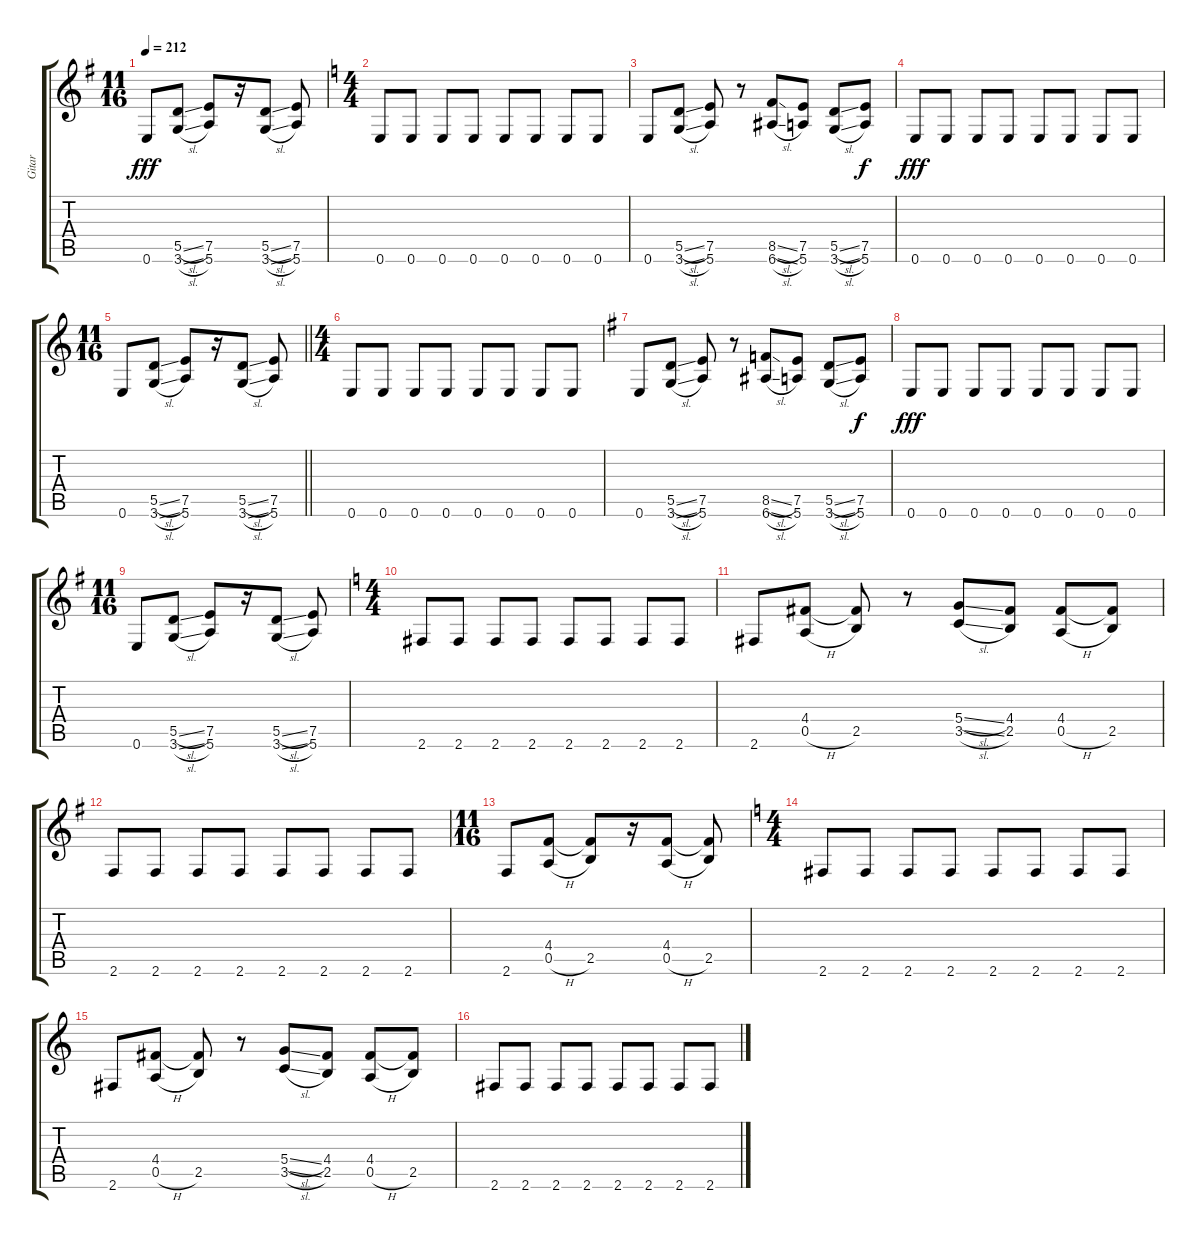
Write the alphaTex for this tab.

\track ("Gitar" "Gitar") {instrument overdrivenguitar}
\staff {score tabs}
\tuning (E4 B3 G3 D3 A2 E2) {hide}
\ts (11 16)
\tempo 212
\clef g2
\ks g
0.6.8{dy fff} (5.5{sl} 3.6{sl}).8 (7.5 5.6).8 r.16 (5.5{sl} 3.6{sl}).8 (7.5 5.6).8 |
\ts (4 4)
\ks c
0.6.8 0.6.8 0.6.8 0.6.8 0.6.8 0.6.8 0.6.8 0.6.8 |
0.6.8 (5.5{sl} 3.6{sl}).8 (7.5 5.6).8 r.8 (8.5{sl} 6.6{sl}).8 (7.5 5.6).8 (5.5{sl} 3.6{sl}).8 (7.5 5.6).8{dy f} |
0.6.8{dy fff} 0.6.8 0.6.8 0.6.8 0.6.8 0.6.8 0.6.8 0.6.8 |
\ts (11 16)
\barLineRight lightlight
0.6.8 (5.5{sl} 3.6{sl}).8 (7.5 5.6).8 r.16 (5.5{sl} 3.6{sl}).8 (7.5 5.6).8 |
\ts (4 4)
0.6.8 0.6.8 0.6.8 0.6.8 0.6.8 0.6.8 0.6.8 0.6.8 |
\ks g
0.6.8 (5.5{sl} 3.6{sl}).8 (7.5 5.6).8 r.8 (8.5{sl} 6.6{sl}).8 (7.5 5.6).8 (5.5{sl} 3.6{sl}).8 (7.5 5.6).8{dy f} |
0.6.8{dy fff} 0.6.8 0.6.8 0.6.8 0.6.8 0.6.8 0.6.8 0.6.8 |
\ts (11 16)
0.6.8 (5.5{sl} 3.6{sl}).8 (7.5 5.6).8 r.16 (5.5{sl} 3.6{sl}).8 (7.5 5.6).8 |
\ts (4 4)
\ks c
2.6.8 2.6.8 2.6.8 2.6.8 2.6.8 2.6.8 2.6.8 2.6.8 |
2.6.8 (4.4 0.5{h}).8 (4.4{t} 2.5).8 r.8 (5.4{sl} 3.5{sl}).8 (4.4 2.5).8 (4.4 0.5{h}).8 (4.4{t} 2.5).8 |
\ks g
2.6.8 2.6.8 2.6.8 2.6.8 2.6.8 2.6.8 2.6.8 2.6.8 |
\ts (11 16)
2.6.8 (4.4 0.5{h}).8 (4.4{t} 2.5).8 r.16 (4.4 0.5{h}).8 (4.4{t} 2.5).8 |
\ts (4 4)
\ks c
2.6.8 2.6.8 2.6.8 2.6.8 2.6.8 2.6.8 2.6.8 2.6.8 |
2.6.8 (4.4 0.5{h}).8 (4.4{t} 2.5).8 r.8 (5.4{sl} 3.5{sl}).8 (4.4 2.5).8 (4.4 0.5{h}).8 (4.4{t} 2.5).8 |
2.6.8 2.6.8 2.6.8 2.6.8 2.6.8 2.6.8 2.6.8 2.6.8
